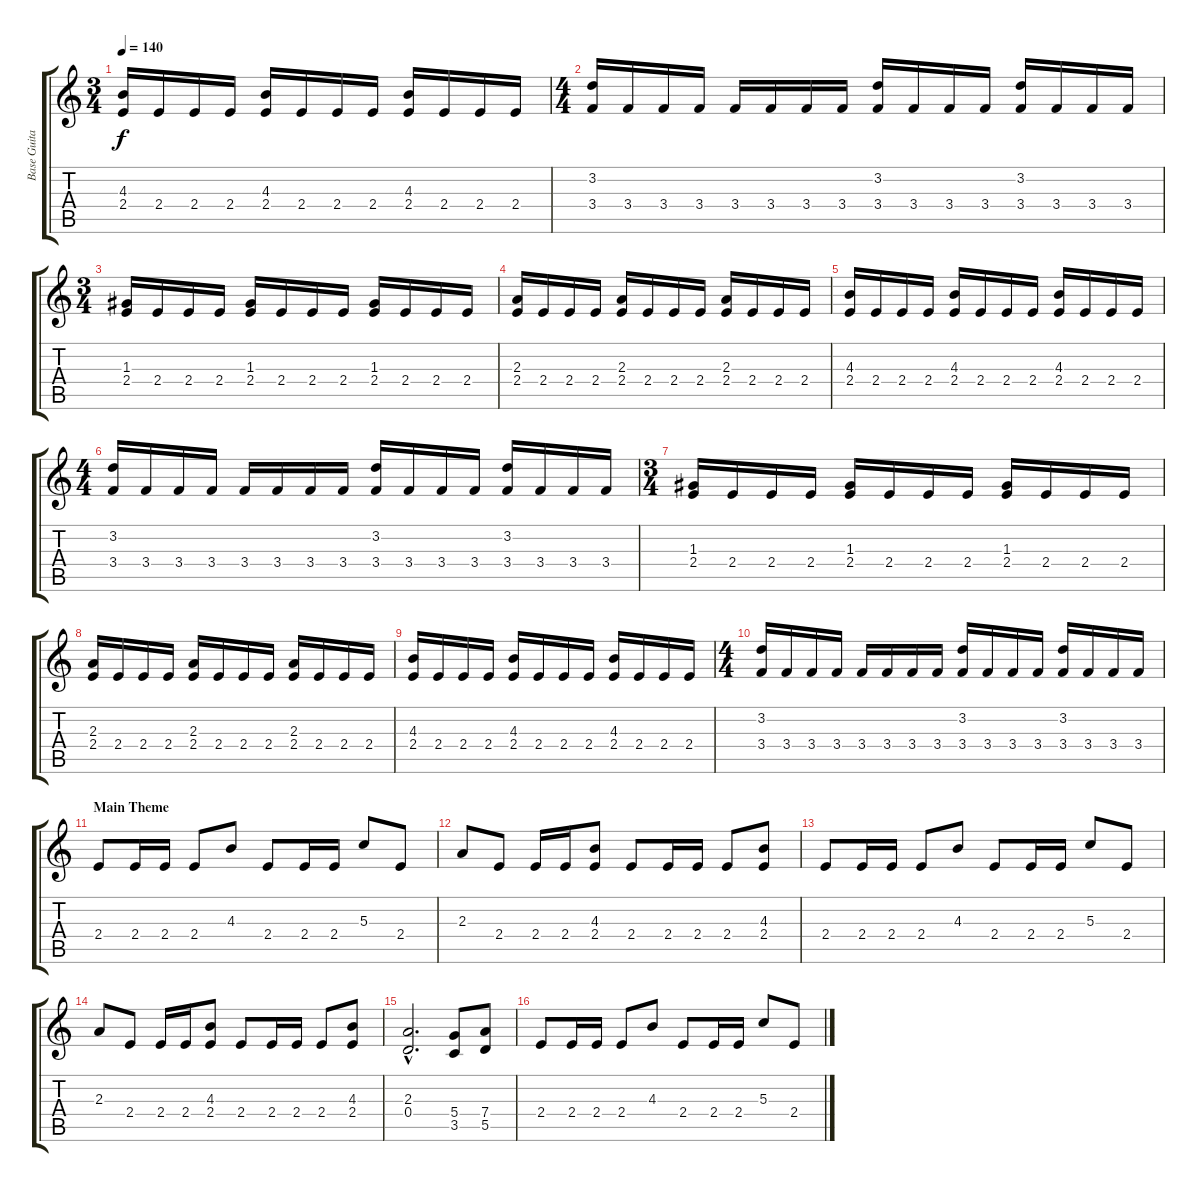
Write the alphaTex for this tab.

\track ("Base Guitar" "Base Guita") {instrument overdrivenguitar}
\staff {score tabs}
\tuning (E4 B3 G3 D3 A2 E2) {hide}
\ts (3 4)
\tempo 140
\clef g2
\ks c
(4.3 2.4).16{dy f} 2.4.16 2.4.16 2.4.16 (4.3 2.4).16 2.4.16 2.4.16 2.4.16 (4.3 2.4).16 2.4.16 2.4.16 2.4.16 |
\ts (4 4)
(3.2 3.4).16 3.4.16 3.4.16 3.4.16 3.4.16 3.4.16 3.4.16 3.4.16 (3.2 3.4).16 3.4.16 3.4.16 3.4.16 (3.2 3.4).16 3.4.16 3.4.16 3.4.16 |
\ts (3 4)
(1.3 2.4).16 2.4.16 2.4.16 2.4.16 (1.3 2.4).16 2.4.16 2.4.16 2.4.16 (1.3 2.4).16 2.4.16 2.4.16 2.4.16 |
(2.3 2.4).16 2.4.16 2.4.16 2.4.16 (2.3 2.4).16 2.4.16 2.4.16 2.4.16 (2.3 2.4).16 2.4.16 2.4.16 2.4.16 |
(4.3 2.4).16 2.4.16 2.4.16 2.4.16 (4.3 2.4).16 2.4.16 2.4.16 2.4.16 (4.3 2.4).16 2.4.16 2.4.16 2.4.16 |
\ts (4 4)
(3.2 3.4).16 3.4.16 3.4.16 3.4.16 3.4.16 3.4.16 3.4.16 3.4.16 (3.2 3.4).16 3.4.16 3.4.16 3.4.16 (3.2 3.4).16 3.4.16 3.4.16 3.4.16 |
\ts (3 4)
(1.3 2.4).16 2.4.16 2.4.16 2.4.16 (1.3 2.4).16 2.4.16 2.4.16 2.4.16 (1.3 2.4).16 2.4.16 2.4.16 2.4.16 |
(2.3 2.4).16 2.4.16 2.4.16 2.4.16 (2.3 2.4).16 2.4.16 2.4.16 2.4.16 (2.3 2.4).16 2.4.16 2.4.16 2.4.16 |
(4.3 2.4).16 2.4.16 2.4.16 2.4.16 (4.3 2.4).16 2.4.16 2.4.16 2.4.16 (4.3 2.4).16 2.4.16 2.4.16 2.4.16 |
\ts (4 4)
(3.2 3.4).16 3.4.16 3.4.16 3.4.16 3.4.16 3.4.16 3.4.16 3.4.16 (3.2 3.4).16 3.4.16 3.4.16 3.4.16 (3.2 3.4).16 3.4.16 3.4.16 3.4.16 |
\section ("" "Main Theme")
2.4.8 2.4.16 2.4.16 2.4.8 4.3.8 2.4.8 2.4.16 2.4.16 5.3.8 2.4.8 |
2.3.8 2.4.8 2.4.16 2.4.16 (4.3 2.4).8 2.4.8 2.4.16 2.4.16 2.4.8 (4.3 2.4).8 |
2.4.8 2.4.16 2.4.16 2.4.8 4.3.8 2.4.8 2.4.16 2.4.16 5.3.8 2.4.8 |
2.3.8 2.4.8 2.4.16 2.4.16 (4.3 2.4).8 2.4.8 2.4.16 2.4.16 2.4.8 (4.3 2.4).8 |
(2.3{hac} 0.4{hac}).2{d} (5.4 3.5).8 (7.4 5.5).8 |
2.4.8 2.4.16 2.4.16 2.4.8 4.3.8 2.4.8 2.4.16 2.4.16 5.3.8 2.4.8
